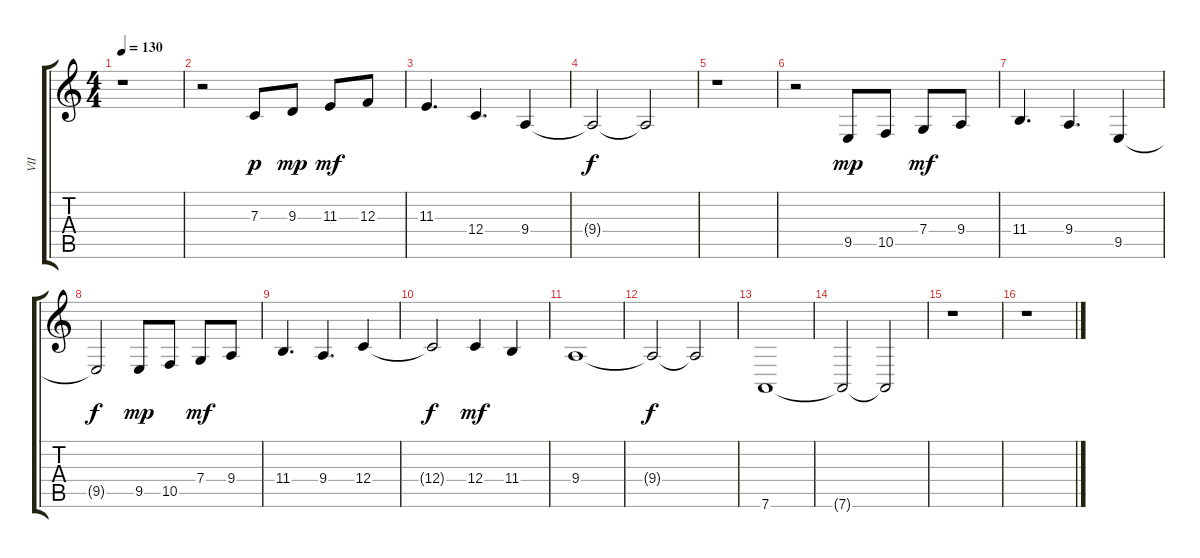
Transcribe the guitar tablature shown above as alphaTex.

\track ("VII" "VII") {instrument vibraphone}
\staff {score tabs}
\tuning (D4 A3 F3 C3 G2 D2) {hide}
\ts (4 4)
\tempo 130
\clef g2
\ks c
r.1{dy f} |
r.2 7.3.8{dy p} 9.3.8{dy mp} 11.3.8{dy mf} 12.3.8 |
11.3.4{d} 12.4.4{d} 9.4.4 |
9.4{t}.2{dy f} 9.4{t}.2{volume 7} |
r.1 |
r.2 9.5.8{dy mp} 10.5.8 7.4.8{dy mf} 9.4.8 |
11.4.4{d} 9.4.4{d} 9.5.4 |
9.5{t}.2{dy f} 9.5.8{dy mp} 10.5.8 7.4.8{dy mf} 9.4.8 |
11.4.4{d} 9.4.4{d} 12.4.4 |
12.4{t}.2{dy f} 12.4.4{dy mf} 11.4.4 |
9.4.1 |
9.4{t}.2{dy f} 9.4{t}.2{volume 7} |
7.6.1{volume 13} |
7.6{t}.2 7.6{t}.2{volume 7} |
r.1 |
r.1
